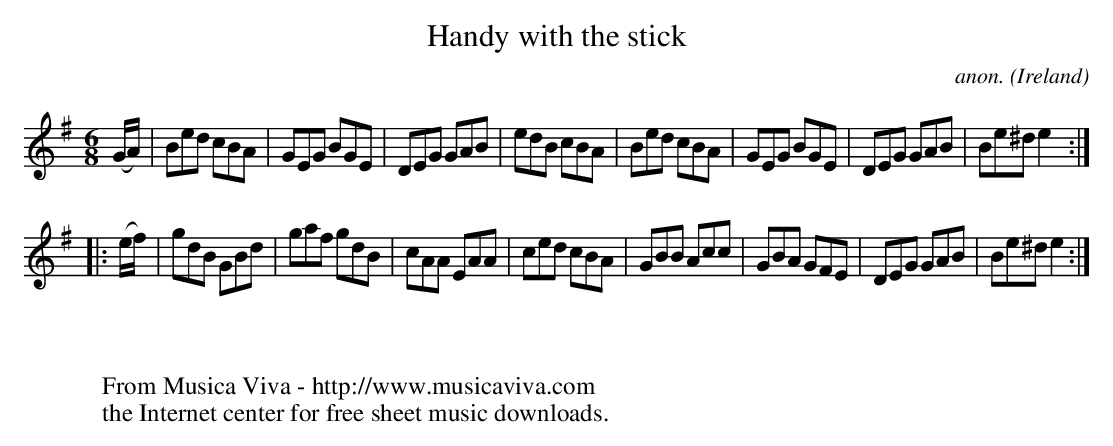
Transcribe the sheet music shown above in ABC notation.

X:1
T:Handy with the stick
C:anon.
O:Ireland
M:6/8
L:1/8
K:Em
(G/A/)|Bed cBA|GEG BGE|DEG GAB|edB cBA|Bed cBA|GEG BGE|DEG GAB|Be^d e2:|
|:(e/f/)|gdB GBd|gaf gdB|cAA EAA|ced cBA|GBB Acc|GBA GFE|DEG GAB|Be^d e2:|
W:
W:
W: From Musica Viva - http://www.musicaviva.com
W: the Internet center for free sheet music downloads.
